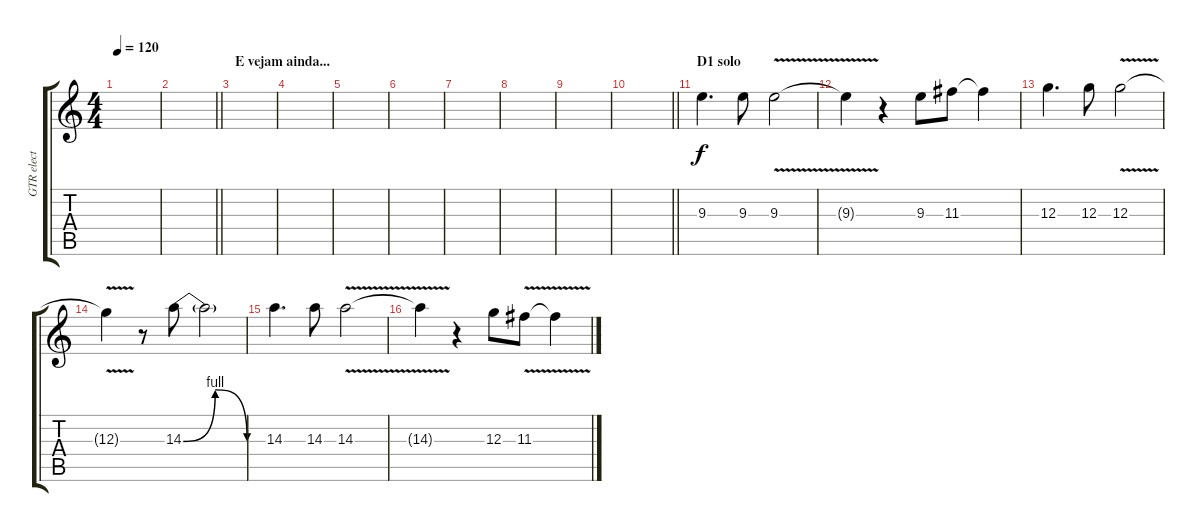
\track ("GTR elect 2" "GTR elect ") {instrument distortionguitar}
\staff {score tabs}
\tuning (E4 B3 G3 D3 A2 E2) {hide}
\ts (4 4)
\tempo 120
\clef g2
\ks c
|
\barLineRight lightlight
|
\section ("" "E vejam ainda...")
|
|
|
|
|
|
|
\barLineRight lightlight
|
\section ("" "D1 solo")
9.3.4{d} 9.3.8 9.3{v}.2 |
9.3{t}.4 r.4 9.3.8 11.3.8 11.3{t}.4 |
12.3.4{d} 12.3.8 12.3{v}.2 |
12.3{t}.4 r.8 14.3{be (bendrelease 0 0 15 4 45 4 60 0)}.8 14.3{t}.2 |
14.3.4{d} 14.3.8 14.3{v}.2 |
14.3{t}.4 r.4 12.3.8 11.3{v}.8 11.3{v t}.4
